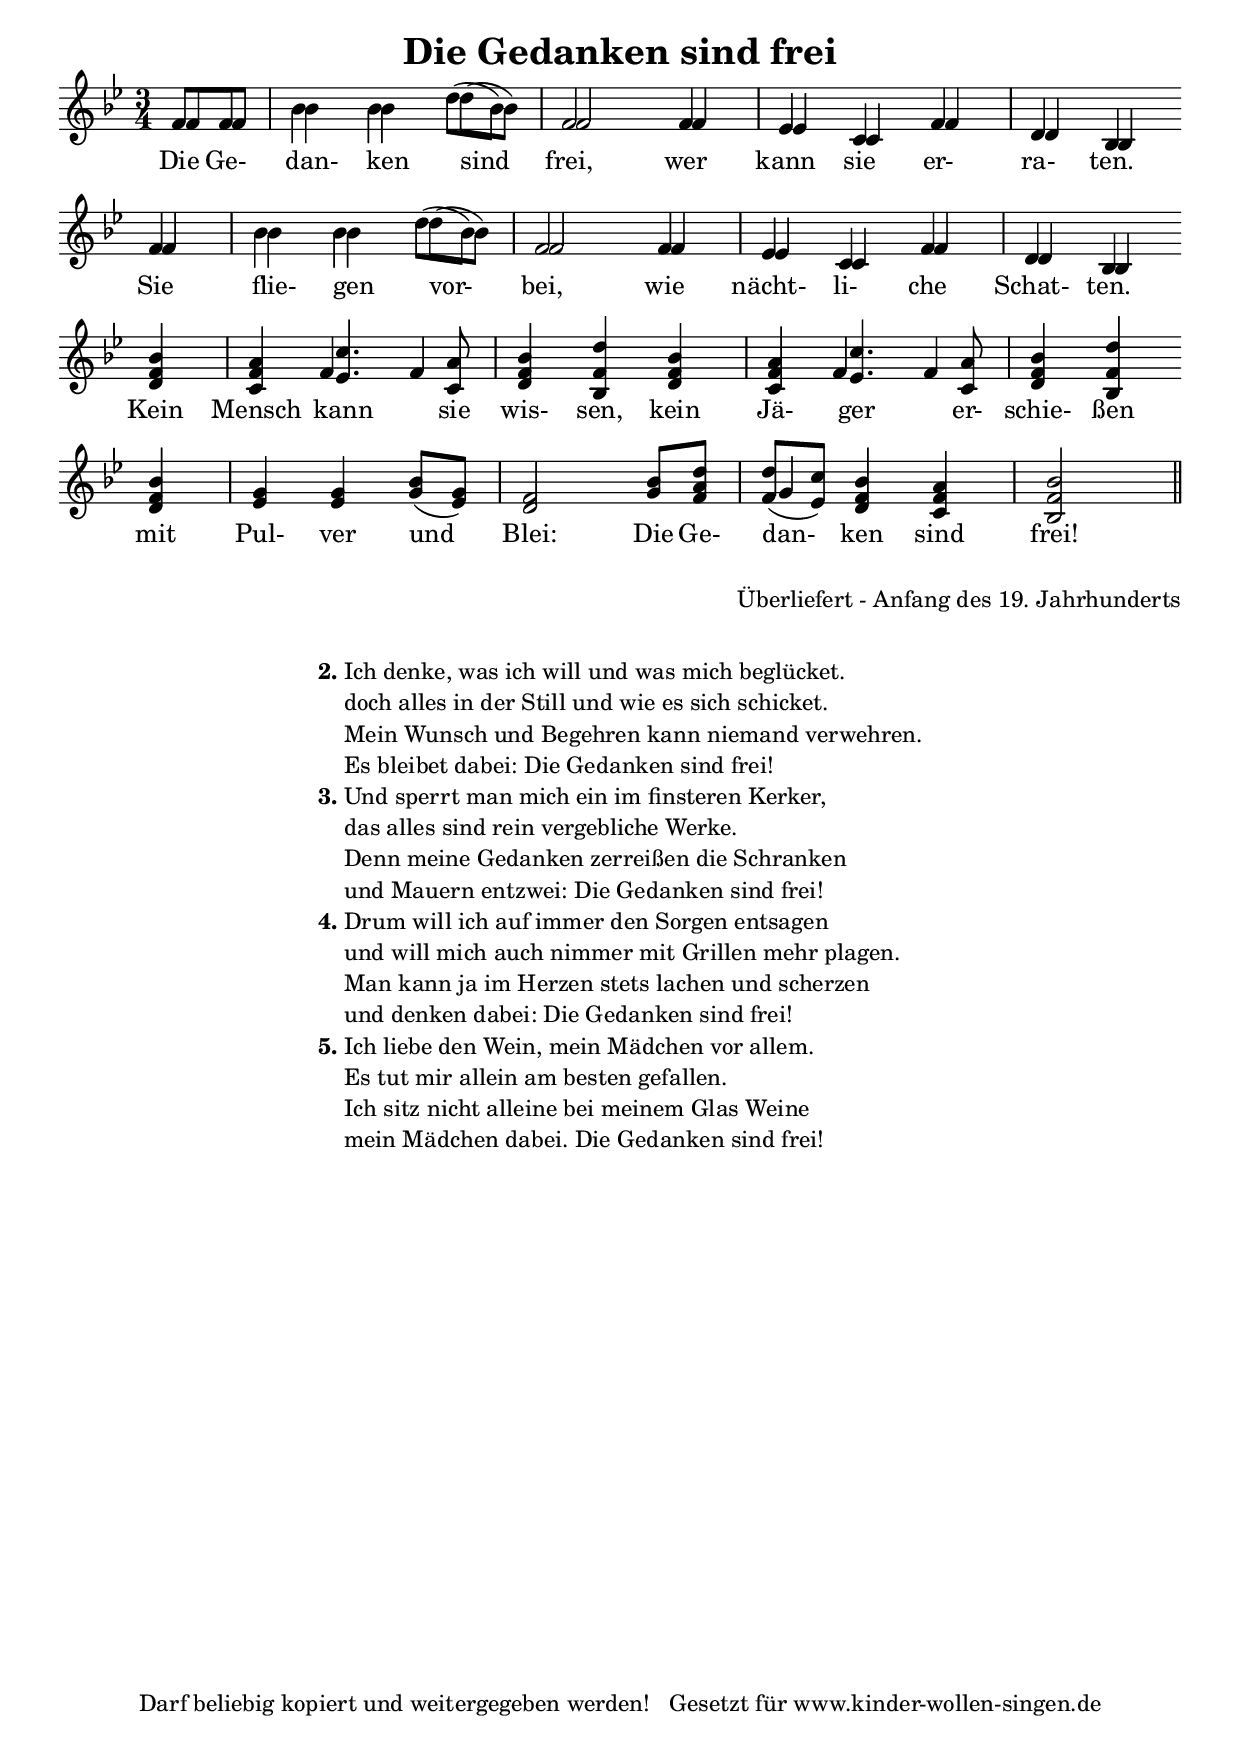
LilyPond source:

\version "2.12.3"
zmel = \relative f' { 
  \key bes \major \time 3/4 \partial 4
  { f8 f bes4 bes d8( bes) f2 f4 ees c f d bes \bar "" \break
    f'4 bes bes d8( bes) f2  f4 ees c f d bes \bar "" \break 
    << bes' f d>> <<a' f c>> <<c'4. ees, >> <<a8 c,>> <<bes'4 f d>> <<d' f, bes,>>  <<bes' f d>> <<a' f c>> <<c'4. ees,>> <<a8 c,>> <<bes'4 f d >> <<d' f, bes,>> \bar "" \break 
    <<bes' f d>> <<g ees>> <<g ees>> << {bes'8( g)} {g ees}>> <<f2 d>> <<bes'8 g>>  <<d' a f>> << {d'8( c)} {f, ees}>> <<bes'4 f d>> <<a' f c>> <<bes'2 f bes,>>  \bar "||" 
    }  
}

zmitte= \relative f' {
  { f8 f8 bes4 bes d8( bes) f2  f4 ees c f d bes 
    f'4 bes bes d8( bes) f2  f4 ees c f d bes 
    s4 s8. s32 f'4 s32 f4 s4 s s s8. s32 f4 s32 f4 s s 
    s s s s s2 s4 s32 g4 s32 s8. s4 s2
    }
}
ztext = \lyricmode {
  Die Ge- dan- ken sind frei, wer kann sie er- ra- ten. Sie flie- gen vor- bei, wie nächt- li- che Schat- ten. Kein Mensch kann sie wis- sen, kein Jä- ger er- schie- ßen mit  Pul- ver und Blei: Die Ge- dan- ken sind frei!
}
\header {
  title = "Die Gedanken sind frei"
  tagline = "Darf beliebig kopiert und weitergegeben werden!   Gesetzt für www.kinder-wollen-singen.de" % Fußzeile auf der letzten Seite

}

\score {
  { << \new Staff= "singer" << \new Voice = "vocal" { \zmel } 
          \new Voice = "middle" { \zmitte }
          >>
       \new Lyrics \lyricsto vocal \new Lyrics { \ztext}
  >> }

\layout {indent  =  0.0\cm}
}   %score

\markup {
  \fill-line {\hspace #3.8 
   \column { "Überliefert - Anfang des 19. Jahrhunderts" }
   }
}

\markup {
  \fill-line {\hspace #3.8 
   \column { 
    \line {"  "}
    \line {"  "}
    \line { \bold "2."
    \column {
        \wordwrap-string #"
       Ich denke, was ich will und was mich beglücket.
       
       doch alles in der Still und wie es sich schicket.
       
       Mein Wunsch und Begehren kann niemand verwehren.
       
       Es bleibet dabei: Die Gedanken sind frei!
      
       "
       } %col
    }  %line
      \hspace #0.1 % adds vertical spacing between verses
        \line { \bold "3." 
        \column {
        \wordwrap-string #"
        Und sperrt man mich ein im finsteren Kerker,
   
        das alles sind rein vergebliche Werke.
    
        Denn meine Gedanken zerreißen die Schranken
    
        und Mauern entzwei: Die Gedanken sind frei!"
        
        }
        
        
        } 
         \hspace #0.1 % adds vertical spacing between verses
        \line { \bold "4." 
        \column {
        \wordwrap-string #"
        Drum will ich auf immer den Sorgen entsagen
  
       und will mich auch nimmer mit Grillen mehr plagen.
    
        Man kann ja im Herzen stets lachen und scherzen
    
        und denken dabei: Die Gedanken sind frei!"
        
        }
        
        
        } 
         \hspace #0.1 % adds vertical spacing between verses
        \line { \bold "5." 
        \column {
        \wordwrap-string #"
        Ich liebe den Wein, mein Mädchen vor allem.
  
        Es tut mir allein am besten gefallen.
    
        Ich sitz nicht alleine bei meinem Glas Weine
    
        mein Mädchen dabei. Die Gedanken sind frei!"
        
        }
        
        
        } 
  } %col
  \column {}
 }  %fill-
 } %mark
 
 
 
 

